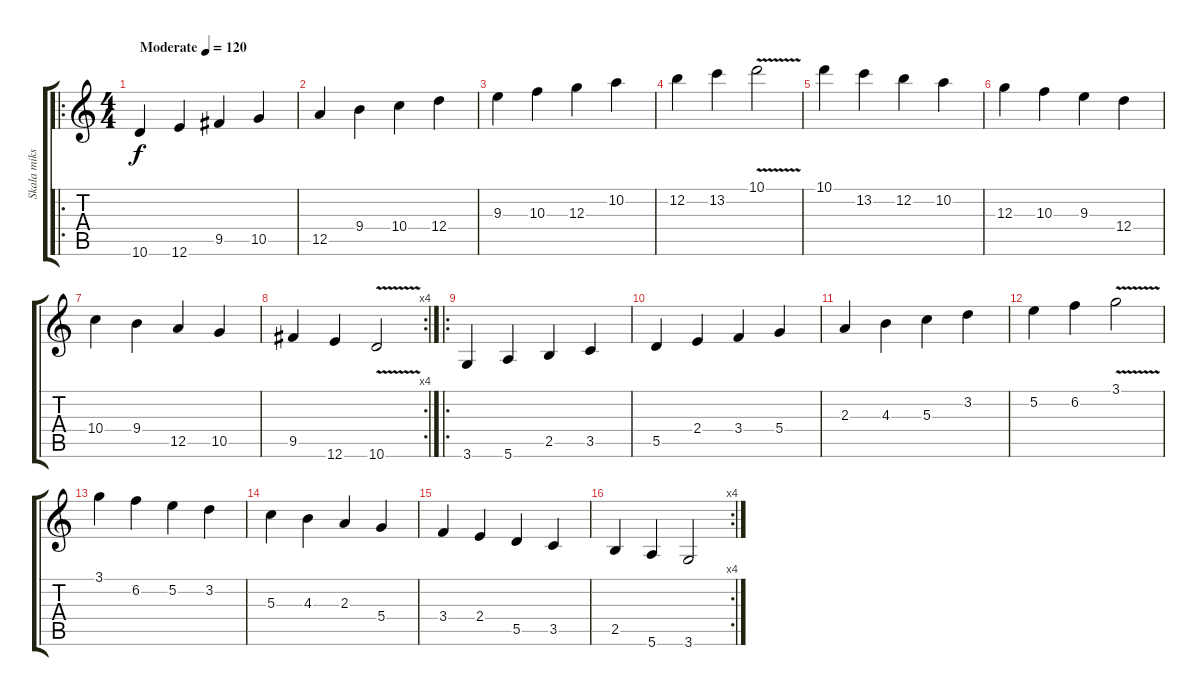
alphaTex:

\track ("Skala miksolidyjska" "Skala miks") {instrument acousticguitarsteel}
\staff {score tabs}
\tuning (E4 B3 G3 D3 A2 E2) {hide}
\ro
\ts (4 4)
\tempo (120 "Moderate")
\clef g2
\ks c
10.6.4{dy f instrument acousticguitarsteel} 12.6.4 9.5.4 10.5.4 |
12.5.4 9.4.4 10.4.4 12.4.4 |
9.3.4 10.3.4 12.3.4 10.2.4 |
12.2.4 13.2.4 10.1{v}.2 |
10.1.4 13.2.4 12.2.4 10.2.4 |
12.3.4 10.3.4 9.3.4 12.4.4 |
10.4.4 9.4.4 12.5.4 10.5.4 |
\rc 4
9.5.4 12.6.4 10.6{v}.2 |
\ro
3.6.4 5.6.4 2.5.4 3.5.4 |
5.5.4 2.4.4 3.4.4 5.4.4 |
2.3.4 4.3.4 5.3.4 3.2.4 |
5.2.4 6.2.4 3.1{v}.2 |
3.1.4 6.2.4 5.2.4 3.2.4 |
5.3.4 4.3.4 2.3.4 5.4.4 |
3.4.4 2.4.4 5.5.4 3.5.4 |
\rc 4
2.5.4 5.6.4 3.6.2
